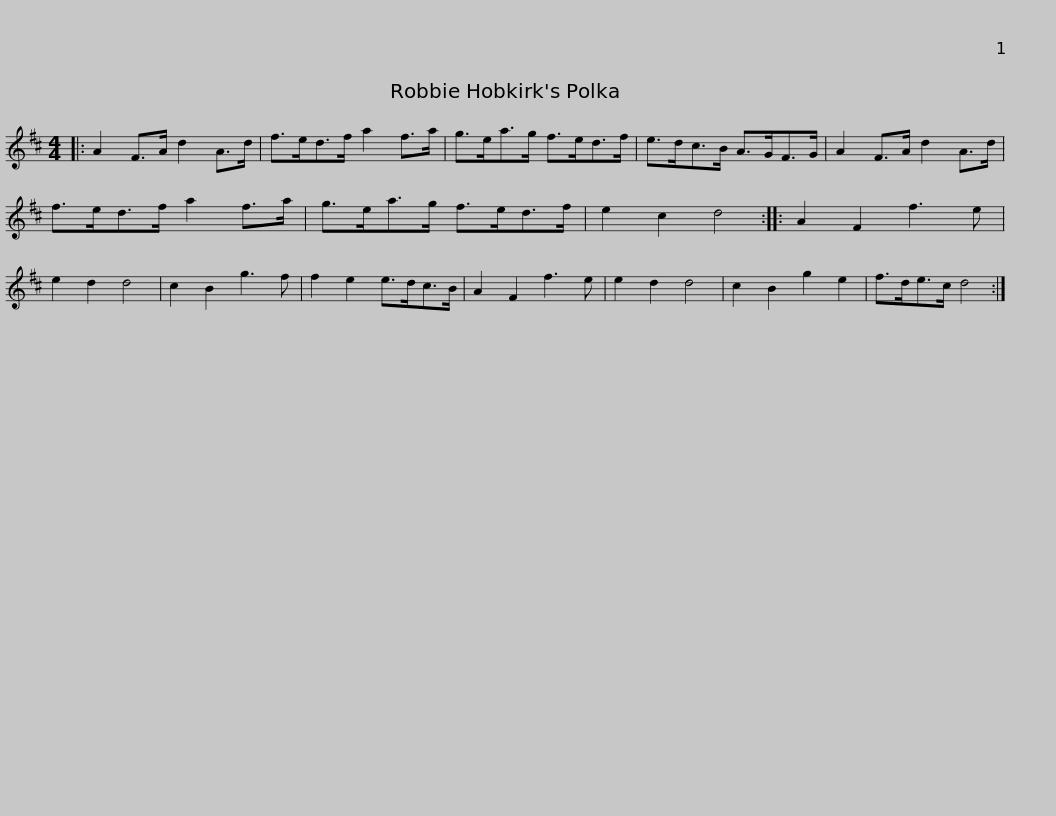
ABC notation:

X:1
L:1/8
M:4/4
I:linebreak $
K:D
V:1 treble
V:1
|: A2 F>A d2 A>d | f>ed>f a2 f>a | g>ea>g f>ed>f | e>dc>B A>GF>G | A2 F>A d2 A>d |$ %5
 f>ed>f a2 f>a | g>ea>g f>ed>f | e2 c2 d4 :: A2 F2 f3 e | e2 d2 d4 | %10
 c2 B2 g3 f | f2 e2 e>dc>B |$ A2 F2 f3 e | e2 d2 d4 | c2 B2 g2 e2 | %15
 f>de>c d4 :| %16
